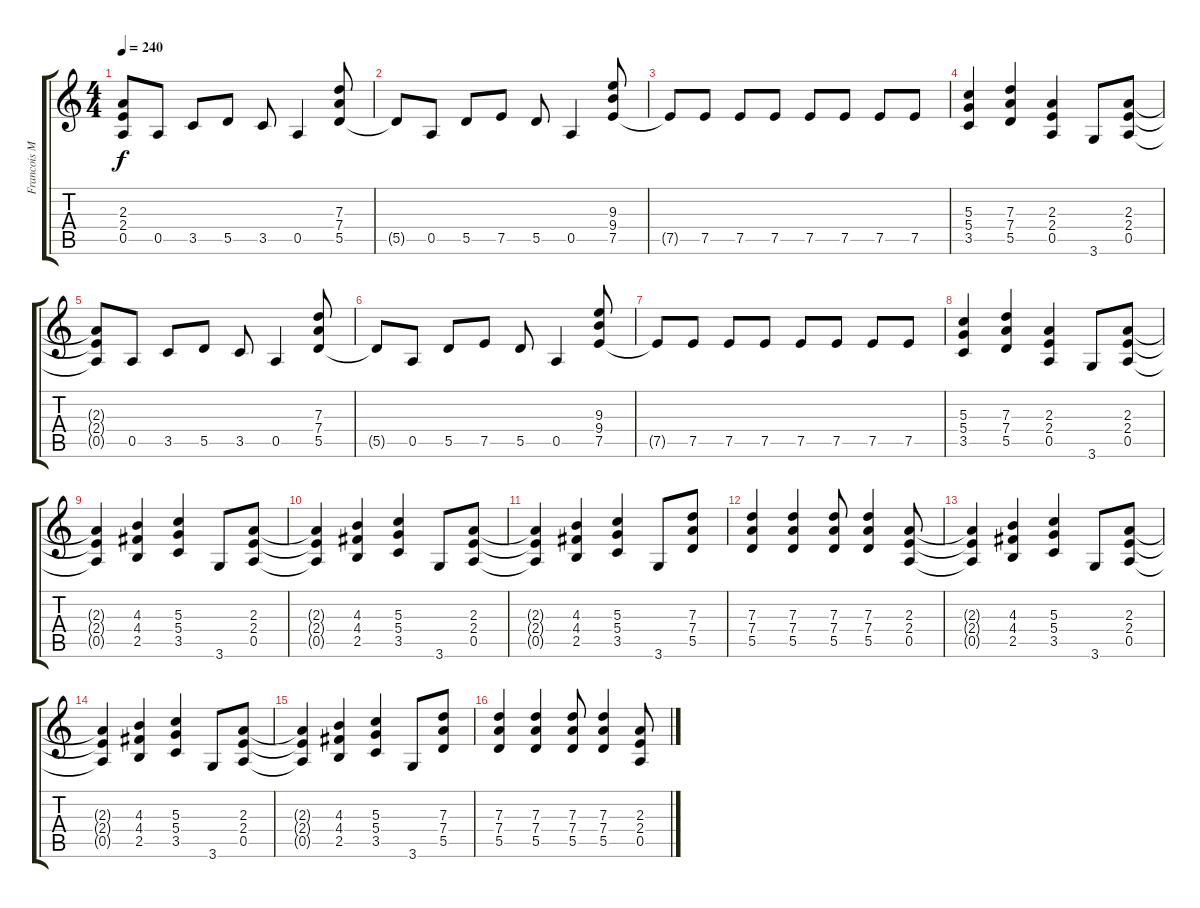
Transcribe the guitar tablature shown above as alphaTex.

\track ("Francois Merle" "Francois M") {instrument distortionguitar}
\staff {score tabs}
\tuning (E4 B3 G3 D3 A2 E2) {hide}
\ts (4 4)
\tempo 240
\clef g2
\ks c
(2.3{t} 2.4{t} 0.5{t}).8{dy f} 0.5.8 3.5.8 5.5.8 3.5.8 0.5.4 (7.3 7.4 5.5).8 |
5.5{t}.8 0.5.8 5.5.8 7.5.8 5.5.8 0.5.4 (9.3 9.4 7.5).8 |
7.5{t}.8 7.5.8 7.5.8 7.5.8 7.5.8 7.5.8 7.5.8 7.5.8 |
(5.3 5.4 3.5).4 (7.3 7.4 5.5).4 (2.3 2.4 0.5).4 3.6.8 (2.3 2.4 0.5).8 |
(2.3{t} 2.4{t} 0.5{t}).8 0.5.8 3.5.8 5.5.8 3.5.8 0.5.4 (7.3 7.4 5.5).8 |
5.5{t}.8 0.5.8 5.5.8 7.5.8 5.5.8 0.5.4 (9.3 9.4 7.5).8 |
7.5{t}.8 7.5.8 7.5.8 7.5.8 7.5.8 7.5.8 7.5.8 7.5.8 |
(5.3 5.4 3.5).4 (7.3 7.4 5.5).4 (2.3 2.4 0.5).4 3.6.8 (2.3 2.4 0.5).8 |
(2.3{t} 2.4{t} 0.5{t}).4 (4.3 4.4 2.5).4 (5.3 5.4 3.5).4 3.6.8 (2.3 2.4 0.5).8 |
(2.3{t} 2.4{t} 0.5{t}).4 (4.3 4.4 2.5).4 (5.3 5.4 3.5).4 3.6.8 (2.3 2.4 0.5).8 |
(2.3{t} 2.4{t} 0.5{t}).4 (4.3 4.4 2.5).4 (5.3 5.4 3.5).4 3.6.8 (7.3 7.4 5.5).8 |
(7.3 7.4 5.5).4 (7.3 7.4 5.5).4 (7.3 7.4 5.5).8 (7.3 7.4 5.5).4 (2.3 2.4 0.5).8 |
(2.3{t} 2.4{t} 0.5{t}).4 (4.3 4.4 2.5).4 (5.3 5.4 3.5).4 3.6.8 (2.3 2.4 0.5).8 |
(2.3{t} 2.4{t} 0.5{t}).4 (4.3 4.4 2.5).4 (5.3 5.4 3.5).4 3.6.8 (2.3 2.4 0.5).8 |
(2.3{t} 2.4{t} 0.5{t}).4 (4.3 4.4 2.5).4 (5.3 5.4 3.5).4 3.6.8 (7.3 7.4 5.5).8 |
(7.3 7.4 5.5).4 (7.3 7.4 5.5).4 (7.3 7.4 5.5).8 (7.3 7.4 5.5).4 (2.3 2.4 0.5).8
